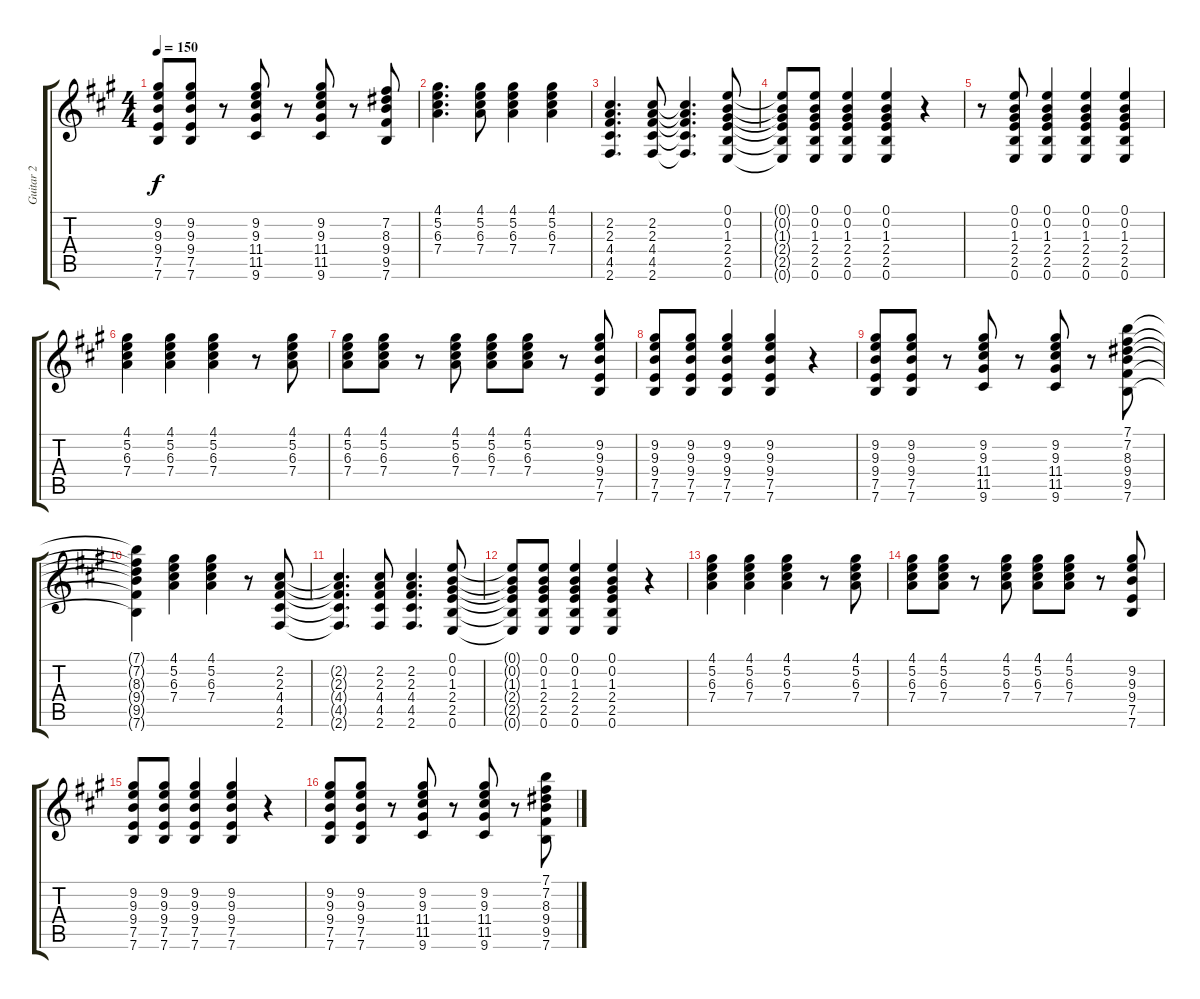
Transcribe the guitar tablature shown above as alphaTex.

\track ("Guitar 2" "Guitar 2") {instrument overdrivenguitar}
\staff {score tabs}
\tuning (E4 B3 G3 D3 A2 E2) {hide}
\ts (4 4)
\tempo 150
\clef g2
\ks a
(9.2 9.3 9.4 7.5 7.6).8{dy f} (9.2 9.3 9.4 7.5 7.6).8 r.8 (9.2 9.3 11.4 11.5 9.6).8 r.8 (9.2 9.3 11.4 11.5 9.6).8 r.8 (7.2 8.3 9.4 9.5 7.6).8 |
(4.1 5.2 6.3 7.4).4{d} (4.1 5.2 6.3 7.4).8 (4.1 5.2 6.3 7.4).4 (4.1 5.2 6.3 7.4).4 |
(2.2 2.3 4.4 4.5 2.6).4{d} (2.2 2.3 4.4 4.5 2.6).8 (2.2{t} 2.3{t} 4.4{t} 4.5{t} 2.6{t}).4{d} (0.1 0.2 1.3 2.4 2.5 0.6).8 |
(0.1{t} 0.2{t} 1.3{t} 2.4{t} 2.5{t} 0.6{t}).8 (0.1 0.2 1.3 2.4 2.5 0.6).8 (0.1 0.2 1.3 2.4 2.5 0.6).4 (0.1 0.2 1.3 2.4 2.5 0.6).4 r.4 |
r.8 (0.1 0.2 1.3 2.4 2.5 0.6).8 (0.1 0.2 1.3 2.4 2.5 0.6).4 (0.1 0.2 1.3 2.4 2.5 0.6).4 (0.1 0.2 1.3 2.4 2.5 0.6).4 |
(4.1 5.2 6.3 7.4).4 (4.1 5.2 6.3 7.4).4 (4.1 5.2 6.3 7.4).4 r.8 (4.1 5.2 6.3 7.4).8 |
(4.1 5.2 6.3 7.4).8 (4.1 5.2 6.3 7.4).8 r.8 (4.1 5.2 6.3 7.4).8 (4.1 5.2 6.3 7.4).8 (4.1 5.2 6.3 7.4).8 r.8 (9.2 9.3 9.4 7.5 7.6).8 |
(9.2 9.3 9.4 7.5 7.6).8 (9.2 9.3 9.4 7.5 7.6).8 (9.2 9.3 9.4 7.5 7.6).4 (9.2 9.3 9.4 7.5 7.6).4 r.4 |
(9.2 9.3 9.4 7.5 7.6).8 (9.2 9.3 9.4 7.5 7.6).8 r.8 (9.2 9.3 11.4 11.5 9.6).8 r.8 (9.2 9.3 11.4 11.5 9.6).8 r.8 (7.1 7.2 8.3 9.4 9.5 7.6).8 |
(7.1{t} 7.2{t} 8.3{t} 9.4{t} 9.5{t} 7.6{t}).4 (4.1 5.2 6.3 7.4).4 (4.1 5.2 6.3 7.4).4 r.8 (2.2 2.3 4.4 4.5 2.6).8 |
(2.2{t} 2.3{t} 4.4{t} 4.5{t} 2.6{t}).4{d} (2.2 2.3 4.4 4.5 2.6).8 (2.2 2.3 4.4 4.5 2.6).4{d} (0.1 0.2 1.3 2.4 2.5 0.6).8 |
(0.1{t} 0.2{t} 1.3{t} 2.4{t} 2.5{t} 0.6{t}).8 (0.1 0.2 1.3 2.4 2.5 0.6).8 (0.1 0.2 1.3 2.4 2.5 0.6).4 (0.1 0.2 1.3 2.4 2.5 0.6).4 r.4 |
(4.1 5.2 6.3 7.4).4 (4.1 5.2 6.3 7.4).4 (4.1 5.2 6.3 7.4).4 r.8 (4.1 5.2 6.3 7.4).8 |
(4.1 5.2 6.3 7.4).8 (4.1 5.2 6.3 7.4).8 r.8 (4.1 5.2 6.3 7.4).8 (4.1 5.2 6.3 7.4).8 (4.1 5.2 6.3 7.4).8 r.8 (9.2 9.3 9.4 7.5 7.6).8 |
(9.2 9.3 9.4 7.5 7.6).8 (9.2 9.3 9.4 7.5 7.6).8 (9.2 9.3 9.4 7.5 7.6).4 (9.2 9.3 9.4 7.5 7.6).4 r.4 |
(9.2 9.3 9.4 7.5 7.6).8 (9.2 9.3 9.4 7.5 7.6).8 r.8 (9.2 9.3 11.4 11.5 9.6).8 r.8 (9.2 9.3 11.4 11.5 9.6).8 r.8 (7.1 7.2 8.3 9.4 9.5 7.6).8
